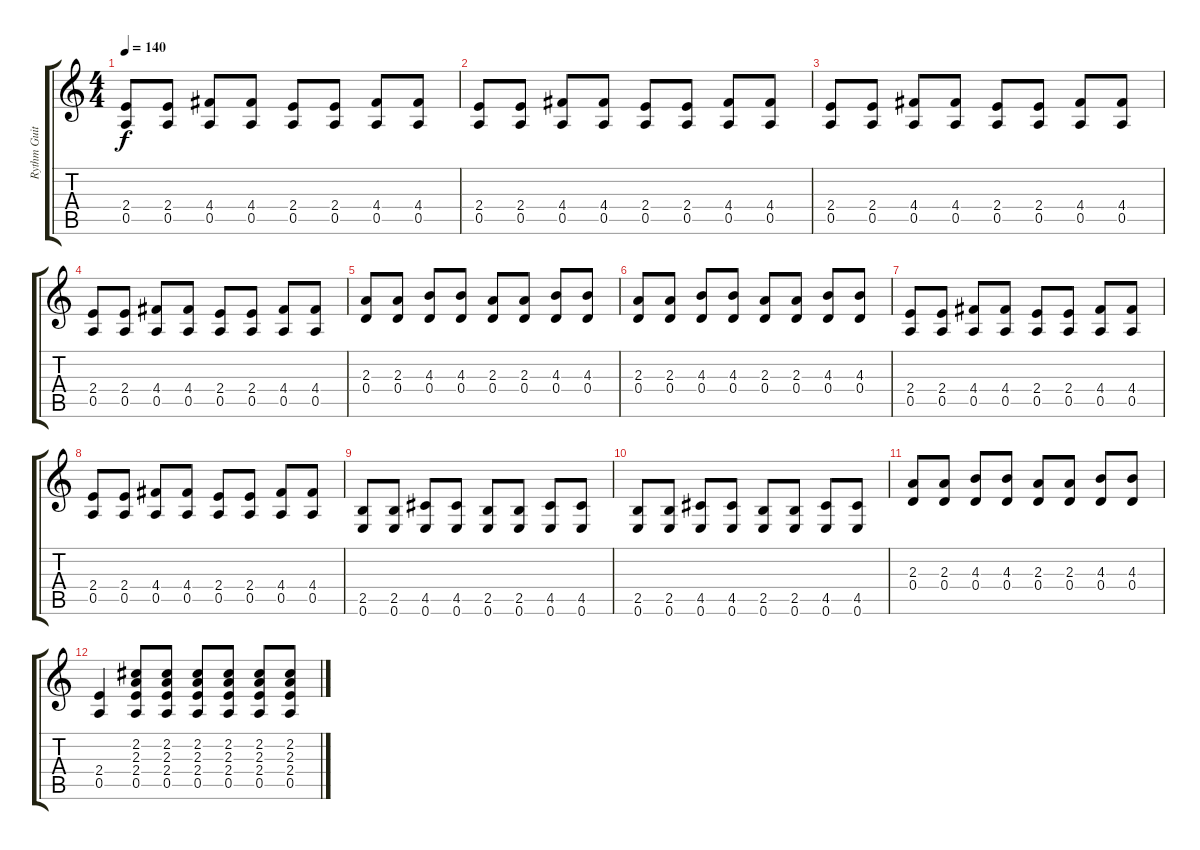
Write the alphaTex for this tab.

\track ("Rythm Guitar 3" "Rythm Guit") {instrument acousticguitarsteel}
\staff {score tabs}
\tuning (E4 B3 G3 D3 A2 E2) {hide}
\ts (4 4)
\tempo 140
\clef g2
\ks c
(2.4 0.5).8{dy f} (2.4 0.5).8 (4.4 0.5).8 (4.4 0.5).8 (2.4 0.5).8 (2.4 0.5).8 (4.4 0.5).8 (4.4 0.5).8 |
(2.4 0.5).8 (2.4 0.5).8 (4.4 0.5).8 (4.4 0.5).8 (2.4 0.5).8 (2.4 0.5).8 (4.4 0.5).8 (4.4 0.5).8 |
(2.4 0.5).8 (2.4 0.5).8 (4.4 0.5).8 (4.4 0.5).8 (2.4 0.5).8 (2.4 0.5).8 (4.4 0.5).8 (4.4 0.5).8 |
(2.4 0.5).8 (2.4 0.5).8 (4.4 0.5).8 (4.4 0.5).8 (2.4 0.5).8 (2.4 0.5).8 (4.4 0.5).8 (4.4 0.5).8 |
(2.3 0.4).8 (2.3 0.4).8 (4.3 0.4).8 (4.3 0.4).8 (2.3 0.4).8 (2.3 0.4).8 (4.3 0.4).8 (4.3 0.4).8 |
(2.3 0.4).8 (2.3 0.4).8 (4.3 0.4).8 (4.3 0.4).8 (2.3 0.4).8 (2.3 0.4).8 (4.3 0.4).8 (4.3 0.4).8 |
(2.4 0.5).8 (2.4 0.5).8 (4.4 0.5).8 (4.4 0.5).8 (2.4 0.5).8 (2.4 0.5).8 (4.4 0.5).8 (4.4 0.5).8 |
(2.4 0.5).8 (2.4 0.5).8 (4.4 0.5).8 (4.4 0.5).8 (2.4 0.5).8 (2.4 0.5).8 (4.4 0.5).8 (4.4 0.5).8 |
(2.5 0.6).8 (2.5 0.6).8 (4.5 0.6).8 (4.5 0.6).8 (2.5 0.6).8 (2.5 0.6).8 (4.5 0.6).8 (4.5 0.6).8 |
(2.5 0.6).8 (2.5 0.6).8 (4.5 0.6).8 (4.5 0.6).8 (2.5 0.6).8 (2.5 0.6).8 (4.5 0.6).8 (4.5 0.6).8 |
(2.3 0.4).8 (2.3 0.4).8 (4.3 0.4).8 (4.3 0.4).8 (2.3 0.4).8 (2.3 0.4).8 (4.3 0.4).8 (4.3 0.4).8 |
(2.4 0.5).4 (2.2 2.3 2.4 0.5).8 (2.2 2.3 2.4 0.5).8 (2.2 2.3 2.4 0.5).8 (2.2 2.3 2.4 0.5).8 (2.2 2.3 2.4 0.5).8 (2.2 2.3 2.4 0.5).8
